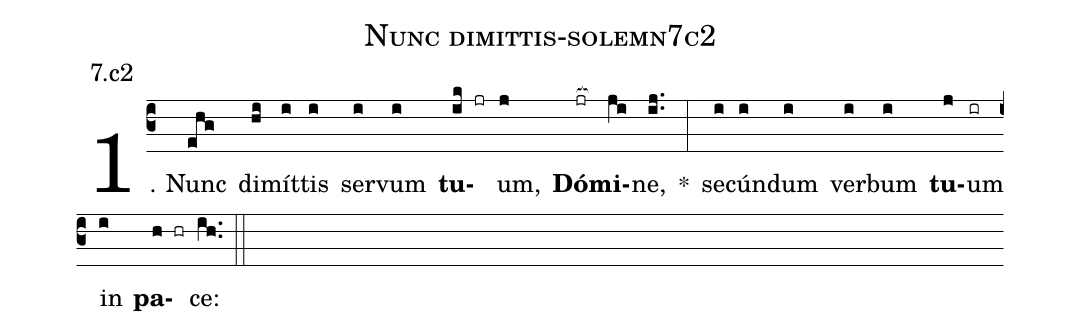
name: Nunc dimittis-solemn7c2;
annotation: 7.c2;
%%
(c3)1. Nunc(ehg) di(hi)mít(i)tis(i) ser(i)vum(i) <b>tu</b>(ik jr)um,(j) <b>Dó</b>(jr[ocb:1{])<b>mi</b>(ji[ocb:0}])ne,(ij..) *(:) se(i)cún(i)dum(i) ver(i)bum(i) <b>tu</b>(j)um(ir) in(i) <b>pa</b>(h hr)ce:(ih..) (::)
